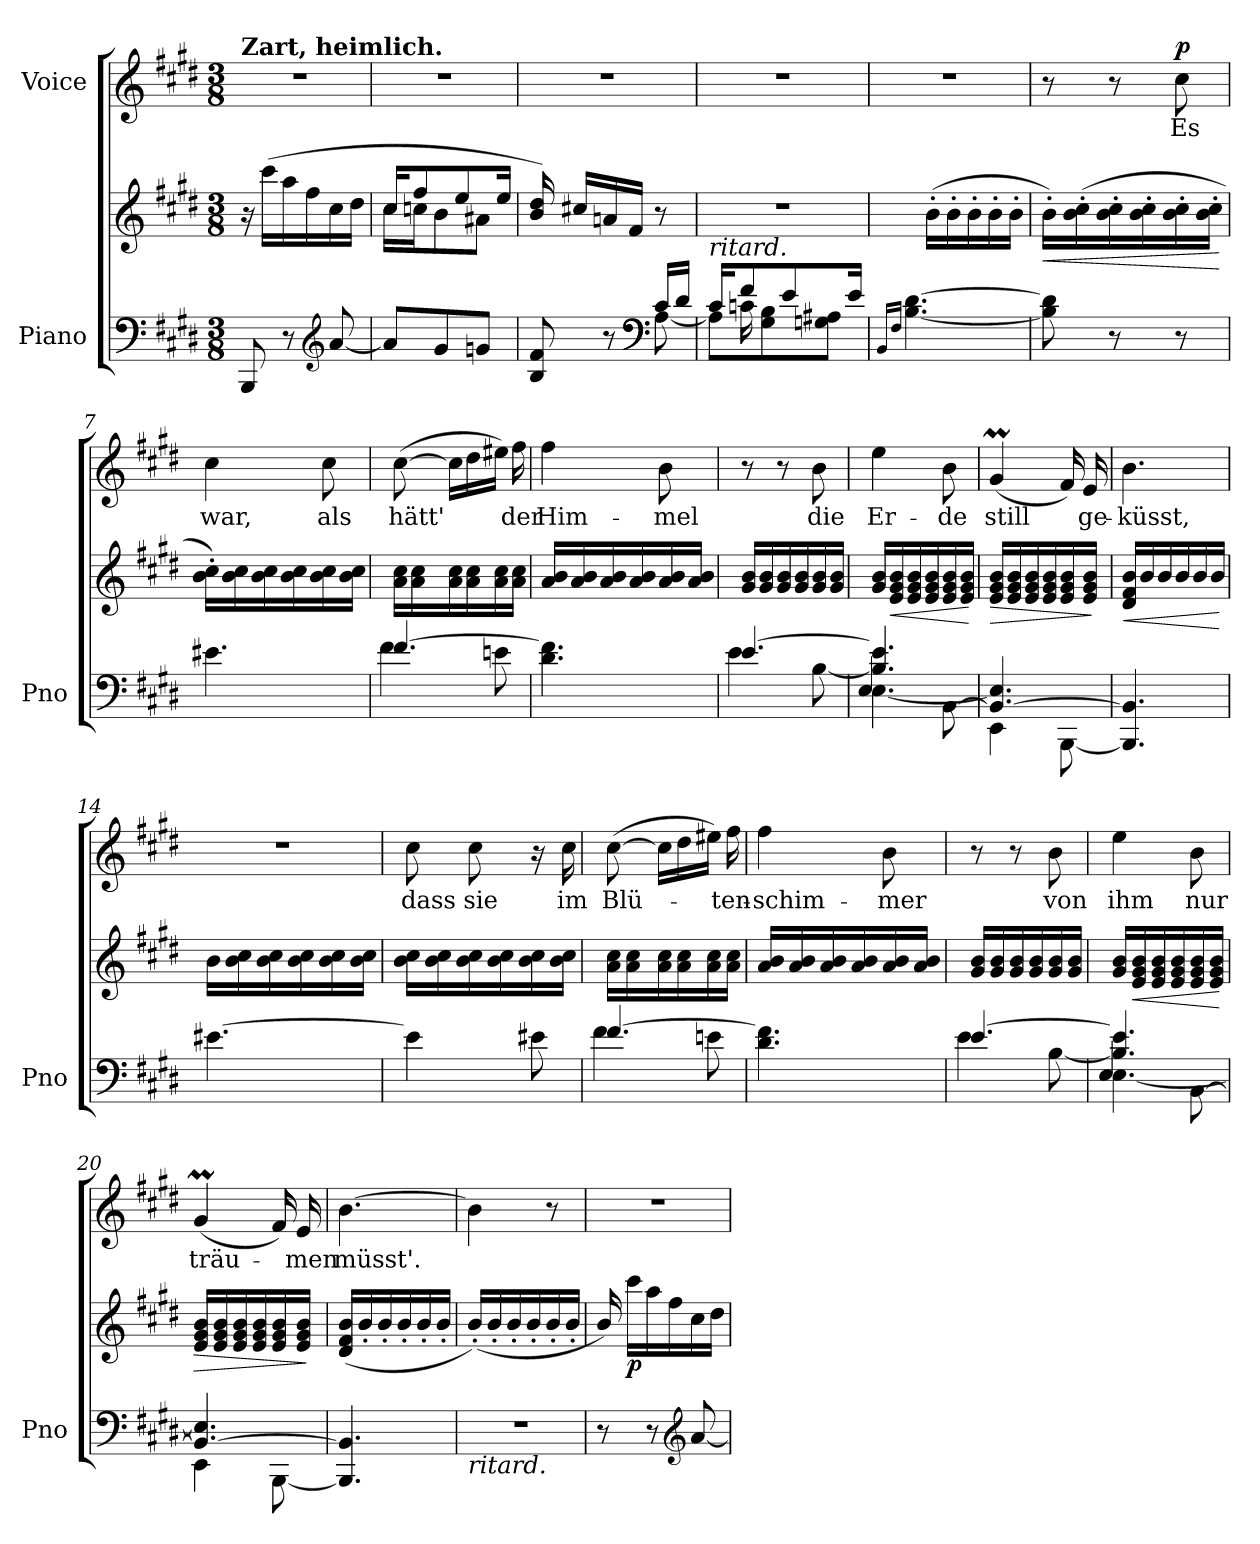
**kern	**kern	**dynam	**kern	**text	**dynam
*part2	*part2	*part2	*part1	*part1	*part1
*staff3	*staff2	*staff2/3	*staff1	*staff1	*staff1
*I"Piano	*	*	*I"Voice	*	*
*I'Pno	*	*	*	*	*
*clefF4	*clefG2	*	*clefG2	*	*
*k[f#c#g#d#]	*k[f#c#g#d#]	*	*k[f#c#g#d#]	*	*
*M3/8	*M3/8	*	*M3/8	*	*
=1	=1	=1	=1	=1	=1
!	!	!	!LO:TX:a:B:t=Zart, heimlich.	!	!
8BBB/	16r	.	4.r	.	.
.	(16ccc#\LL	.	.	.	.
8r	16aa\	.	.	.	.
.	16ff#\	.	.	.	.
*clefG2	*	*	*	*	*
[8a/	16cc#\	.	.	.	.
.	16dd#\JJ	.	.	.	.
=2	=2	=2	=2	=2	=2
*	*^	*	*	*	*
8a/L]	16cc#/KL	16cc#\LL	.	4.r	.	.
.	8ff#/	16ccn\J	.	.	.	.
8g#/	.	8b\	.	.	.	.
.	8ee/	.	.	.	.	.
8gn/J	.	8a#X\J	.	.	.	.
.	16ee/Jk	.	.	.	.	.
*	*v	*v	*	*	*	*
=3	=3	=3	=3	=3	=3
*^	*	*	*	*	*
8B/ 8f#/	8ryy	16b/ 16dd#/)	.	4.r	.	.
.	.	(16cc#X/LL	.	.	.	.
8r	8ryy	16an/	.	.	.	.
.	.	16f#/JJ	.	.	.	.
*clefF4	*	*	*	*	*	*
16c#/LL	[8A\	8r	.	.	.	.
16d#/JJ	.	.	.	.	.	.
=4	=4	=4	=4	=4	=4	=4
*	*^	*	*	*	*	*
!	!	!	!LO:TX:b:i:t=ritard.	!	!	!	!
16c#/KL	8A\L]	16ryy	4.r	.	4.r	.	.
8f#/	.	16cn\	.	.	.	.	.
.	8G#\ 8B\	4ryy	.	.	.	.	.
8e/	.	.	.	.	.	.	.
.	8Gn\ 8A#X\J	.	.	.	.	.	.
16e/Jk	.	.	.	.	.	.	.
*v	*v	*v	*	*	*	*	*
=5	=5	=5	=5	=5	=5
16qBB/LL	.	.	.	.	.
16qF#/JJ	.	.	.	.	.
[4.B\ [4.d#\)	16ryy	.	4.r	.	.
.	(16b'\LL	.	.	.	.
.	16b'\	.	.	.	.
.	16b'\	.	.	.	.
.	16b'\	.	.	.	.
.	16b'\JJ	.	.	.	.
!!LO:LB:g=z
=6	=6	=6	=6	=6	=6
!	!	!LO:HP:b	!	!	!
8B\] 8d#\]	16b'\LL)	<	8r	.	.
.	(16b\' 16cc#\'	.	.	.	.
8r	16b\' 16cc#\'	.	8r	.	.
.	16b\' 16cc#\'	.	.	.	.
!	!	!	!	!LO:LY:b	!LO:DY:b
8r	16b\' 16cc#\'	.	8cc#\	Es	p
.	16b\' 16cc#\'JJ	.	.	.	.
.	.	[	.	.	.
!!LO:LB:g=z
=7	=7	=7	=7	=7	=7
!	!	!	!	!LO:LY:b	!
4.e#X\	16b\' 16cc#\'LL)	.	4cc#\	war,	.
.	16b\ 16cc#\	.	.	.	.
.	16b\ 16cc#\	.	.	.	.
.	16b\ 16cc#\	.	.	.	.
!	!	!	!	!LO:LY:b	!
.	16b\ 16cc#\	.	8cc#\	als	.
.	16b\ 16cc#\JJ	.	.	.	.
=8	=8	=8	=8	=8	=8
*^	*	*	*	*	*
!	!	!	!	!	!LO:LY:b	!
[4.f#/	4f#\	16a\ 16cc#\LL	.	([8cc#\	hätt'	.
.	.	16a\ 16cc#\	.	.	.	.
.	.	16a\ 16cc#\	.	16cc#\LL]	.	.
.	.	16a\ 16cc#\	.	16dd#\	.	.
.	8en\	16a\ 16cc#\	.	16ee#X\JJ)	.	.
!	!	!	!	!	!LO:LY:b	!
.	.	16a\ 16cc#\JJ	.	16ff#\	der	.
*v	*v	*	*	*	*	*
=9	=9	=9	=9	=9	=9
!	!	!	!	!LO:LY:b	!
4.d#\ 4.f#\]	16a/ 16b/LL	.	4ff#\	Him-	.
.	16a/ 16b/	.	.	.	.
.	16a/ 16b/	.	.	.	.
.	16a/ 16b/	.	.	.	.
!	!	!	!	!LO:LY:b	!
.	16a/ 16b/	.	8b\	-mel	.
.	16a/ 16b/JJ	.	.	.	.
=10	=10	=10	=10	=10	=10
*^	*	*	*	*	*
[4.e/	4e\	16g#/ 16b/LL	.	8r	.	.
.	.	16g#/ 16b/	.	.	.	.
.	.	16g#/ 16b/	.	8r	.	.
.	.	16g#/ 16b/	.	.	.	.
!	!	!	!	!	!LO:LY:b	!
.	[8B\	16g#/ 16b/	.	8b\	die	.
.	.	16g#/ 16b/JJ	.	.	.	.
=11	=11	=11	=11	=11	=11	=11
*	*^	*	*	*	*	*
!	!	!	!	!	!	!LO:LY:b	!
4.B/] 4.e/]	[4.E\	4E/	16g#/ 16b/LL	.	4ee\	Er-	.
!	!	!	!	!LO:HP:b	!	!	!
.	.	.	16e/ 16g#/ 16b/	<	.	.	.
.	.	.	16e/ 16g#/ 16b/	.	.	.	.
.	.	.	16e/ 16g#/ 16b/	.	.	.	.
!	!	!	!	!	!	!LO:LY:b	!
.	.	[8BB\	16e/ 16g#/ 16b/	.	8b\	-de	.
.	.	.	16e/ 16g#/ 16b/JJ	.	.	.	.
*v	*v	*v	*	*	*	*	*
.	.	[	.	.	.
=12	=12	=12	=12	=12	=12
*^	*	*	*	*	*
!	!	!	!LO:HP:b	!	!LO:LY:b	!
4.BB/_ 4.E/]	4EE\	16e/ 16g#/ 16b/LL	>	(4g#m/	still	.
.	.	16e/ 16g#/ 16b/	.	.	.	.
.	.	16e/ 16g#/ 16b/	.	.	.	.
.	.	16e/ 16g#/ 16b/	.	.	.	.
.	[8BBB\	16e/ 16g#/ 16b/	.	16f#/)	.	.
!	!	!	!	!	!LO:LY:b	!
.	.	16e/ 16g#/ 16b/JJ	.	16e/	ge-	.
*v	*v	*	*	*	*	*
.	.	]	.	.	.
!!LO:LB:g=z
=13	=13	=13	=13	=13	=13
!	!	!LO:HP:b	!	!LO:LY:b	!
4.BBB/] 4.BB/]	16d#/ 16f#/ 16b/LL	<	4.b\	-küsst,	.
.	16b/	.	.	.	.
.	16b/	.	.	.	.
.	16b/	.	.	.	.
.	16b/	.	.	.	.
.	16b/JJ	.	.	.	.
.	.	[	.	.	.
!!LO:LB:g=z
=14	=14	=14	=14	=14	=14
[4.e#X\	16b\LL	.	4.r	.	.
.	16b\ 16cc#\	.	.	.	.
.	16b\ 16cc#\	.	.	.	.
.	16b\ 16cc#\	.	.	.	.
.	16b\ 16cc#\	.	.	.	.
.	16b\ 16cc#\JJ	.	.	.	.
=15	=15	=15	=15	=15	=15
!	!	!	!	!LO:LY:b	!
4e#\]	16b\ 16cc#\LL	.	8cc#\	dass	.
.	16b\ 16cc#\	.	.	.	.
!	!	!	!	!LO:LY:b	!
.	16b\ 16cc#\	.	8cc#\	sie	.
.	16b\ 16cc#\	.	.	.	.
8e#X\	16b\ 16cc#\	.	16r	.	.
!	!	!	!	!LO:LY:b	!
.	16b\ 16cc#\JJ	.	16cc#\	im	.
=16	=16	=16	=16	=16	=16
*^	*	*	*	*	*
!	!	!	!	!	!LO:LY:b	!
[4.f#/	4f#\	16a\ 16cc#\LL	.	([8cc#\	Blü-	.
.	.	16a\ 16cc#\	.	.	.	.
.	.	16a\ 16cc#\	.	16cc#\LL]	.	.
.	.	16a\ 16cc#\	.	16dd#\	.	.
.	8en\	16a\ 16cc#\	.	16ee#X\JJ)	.	.
!	!	!	!	!	!LO:LY:b	!
.	.	16a\ 16cc#\JJ	.	16ff#\	-ten-	.
*v	*v	*	*	*	*	*
=17	=17	=17	=17	=17	=17
!	!	!	!	!LO:LY:b	!
4.d#\ 4.f#\]	16a/ 16b/LL	.	4ff#\	-schim-	.
.	16a/ 16b/	.	.	.	.
.	16a/ 16b/	.	.	.	.
.	16a/ 16b/	.	.	.	.
!	!	!	!	!LO:LY:b	!
.	16a/ 16b/	.	8b\	-mer	.
.	16a/ 16b/JJ	.	.	.	.
=18	=18	=18	=18	=18	=18
*^	*	*	*	*	*
[4.e/	4e\	16g#/ 16b/LL	.	8r	.	.
.	.	16g#/ 16b/	.	.	.	.
.	.	16g#/ 16b/	.	8r	.	.
.	.	16g#/ 16b/	.	.	.	.
!	!	!	!	!	!LO:LY:b	!
.	[8B\	16g#/ 16b/	.	8b\	von	.
.	.	16g#/ 16b/JJ	.	.	.	.
=19	=19	=19	=19	=19	=19	=19
*	*^	*	*	*	*	*
!	!	!	!	!	!	!LO:LY:b	!
4.B/] 4.e/]	[4.E\	4E/	16g#/ 16b/LL	.	4ee\	ihm	.
!	!	!	!	!LO:HP:b	!	!	!
.	.	.	16e/ 16g#/ 16b/	<	.	.	.
.	.	.	16e/ 16g#/ 16b/	.	.	.	.
.	.	.	16e/ 16g#/ 16b/	.	.	.	.
!	!	!	!	!	!	!LO:LY:b	!
.	.	[8BB\	16e/ 16g#/ 16b/	.	8b\	nur	.
.	.	.	16e/ 16g#/ 16b/JJ	.	.	.	.
*v	*v	*v	*	*	*	*	*
.	.	[	.	.	.
!!LO:PB:g=z
=20	=20	=20	=20	=20	=20
*^	*	*	*	*	*
!	!	!	!LO:HP:b	!	!LO:LY:b	!
4.BB/_ 4.E/]	4EE\	16e/ 16g#/ 16b/LL	>	(4g#m/	träu-	.
.	.	16e/ 16g#/ 16b/	.	.	.	.
.	.	16e/ 16g#/ 16b/	.	.	.	.
.	.	16e/ 16g#/ 16b/	.	.	.	.
.	[8BBB\	16e/ 16g#/ 16b/	.	16f#/)	.	.
!	!	!	!	!	!LO:LY:b	!
.	.	16e/ 16g#/ 16b/JJ	.	16e/	-men	.
*v	*v	*	*	*	*	*
.	.	]	.	.	.
!!LO:LB:g=z
=21	=21	=21	=21	=21	=21
!	!	!	!	!LO:LY:b	!
4.BBB/] 4.BB/]	(16d#/ 16f#/ 16b/LL	.	[4.b\	müsst'.	.
.	16b'/	.	.	.	.
.	16b'/	.	.	.	.
.	16b'/	.	.	.	.
.	16b'/	.	.	.	.
.	16b'/JJ	.	.	.	.
=22	=22	=22	=22	=22	=22
!LO:TX:b:i:t=ritard.	!	!	!	!	!
4.r	(16b'/LL)	.	4b\]	.	.
.	16b'/	.	.	.	.
.	16b'/	.	.	.	.
.	16b'/	.	.	.	.
.	16b'/	.	8r	.	.
.	16b'/JJ	.	.	.	.
=23	=23	=23	=23	=23	=23
8r	16b/)	.	4.r	.	.
!	!	!LO:DY:b	!	!	!
.	16ccc#\LL	p	.	.	.
8r	16aa\	.	.	.	.
.	16ff#\	.	.	.	.
*clefG2	*	*	*	*	*
[8a/	16cc#\	.	.	.	.
.	16dd#\JJ	.	.	.	.
=	=	=	=	=	=
*-	*-	*-	*-	*-	*-
